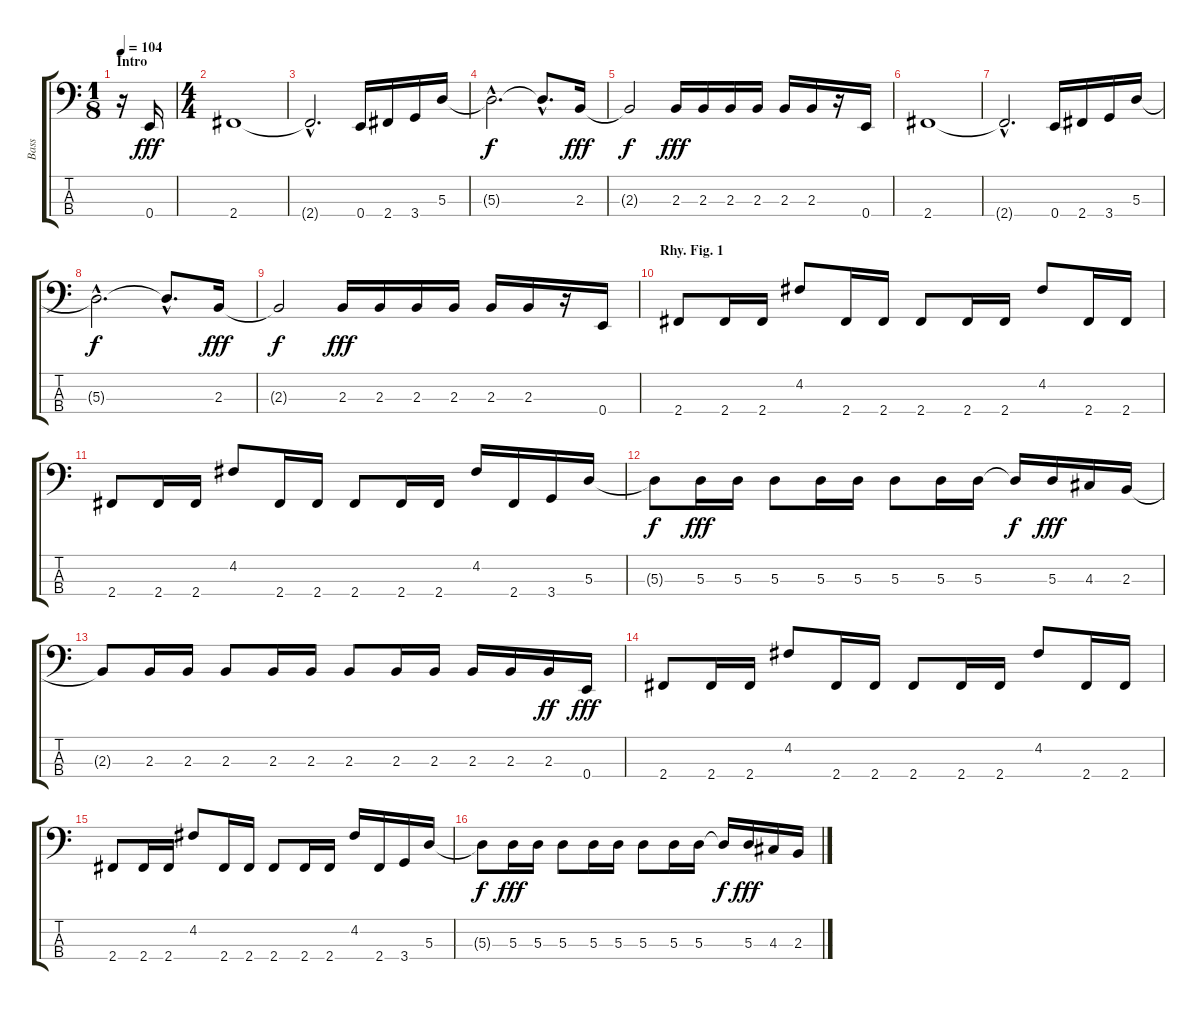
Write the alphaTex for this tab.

\track ("Bass" "Bass") {instrument electricbassfinger}
\staff {score tabs}
\tuning (G2 D2 A1 E1) {hide}
\ts (1 8)
\section ("" "Intro")
\tempo 104
\clef f4
\ks c
r.16{dy fff instrument electricbassfinger} 0.4.16 |
\ts (4 4)
2.4.1 |
2.4{hac t}.2{d} 0.4.16 2.4.16 3.4.16 5.3.16 |
5.3{hac t}.2{d dy f} 5.3{hac t}.8{d} 2.3.16{dy fff} |
2.3{t}.2{dy f} 2.3.16{dy fff} 2.3.16 2.3.16 2.3.16 2.3.16 2.3.16 r.16 0.4.16 |
2.4.1 |
2.4{hac t}.2{d} 0.4.16 2.4.16 3.4.16 5.3.16 |
5.3{hac t}.2{d dy f} 5.3{hac t}.8{d} 2.3.16{dy fff} |
2.3{t}.2{dy f} 2.3.16{dy fff} 2.3.16 2.3.16 2.3.16 2.3.16 2.3.16 r.16 0.4.16 |
\section ("" "Rhy. Fig. 1")
2.4.8 2.4.16 2.4.16 4.2.8{instrument slapbass2} 2.4.16{instrument electricbassfinger} 2.4.16 2.4.8 2.4.16 2.4.16 4.2.8{instrument slapbass2} 2.4.16{instrument electricbassfinger} 2.4.16 |
2.4.8 2.4.16 2.4.16 4.2.8{instrument slapbass2} 2.4.16{instrument electricbassfinger} 2.4.16 2.4.8 2.4.16 2.4.16 4.2.16{instrument slapbass2} 2.4.16{instrument electricbasspick} 3.4.16 5.3.16{instrument electricbassfinger} |
5.3{t}.8{dy f} 5.3.16{dy fff} 5.3.16 5.3.8 5.3.16 5.3.16 5.3.8 5.3.16 5.3.16 5.3{t}.16{dy f} 5.3.16{dy fff instrument electricbasspick} 4.3.16 2.3.16{instrument electricbassfinger} |
2.3{t}.8 2.3.16 2.3.16 2.3.8 2.3.16 2.3.16 2.3.8 2.3.16 2.3.16 2.3.16 2.3.16 2.3.16{dy ff} 0.4.16{dy fff} |
2.4.8 2.4.16 2.4.16 4.2.8{instrument slapbass2} 2.4.16{instrument electricbassfinger} 2.4.16 2.4.8 2.4.16 2.4.16 4.2.8{instrument slapbass2} 2.4.16{instrument electricbassfinger} 2.4.16 |
2.4.8 2.4.16 2.4.16 4.2.8{instrument slapbass2} 2.4.16{instrument electricbassfinger} 2.4.16 2.4.8 2.4.16 2.4.16 4.2.16{instrument slapbass2} 2.4.16{instrument electricbasspick} 3.4.16 5.3.16{instrument electricbassfinger} |
5.3{t}.8{dy f} 5.3.16{dy fff} 5.3.16 5.3.8 5.3.16 5.3.16 5.3.8 5.3.16 5.3.16 5.3{t}.16{dy f} 5.3.16{dy fff instrument electricbasspick} 4.3.16 2.3.16{instrument electricbassfinger}
